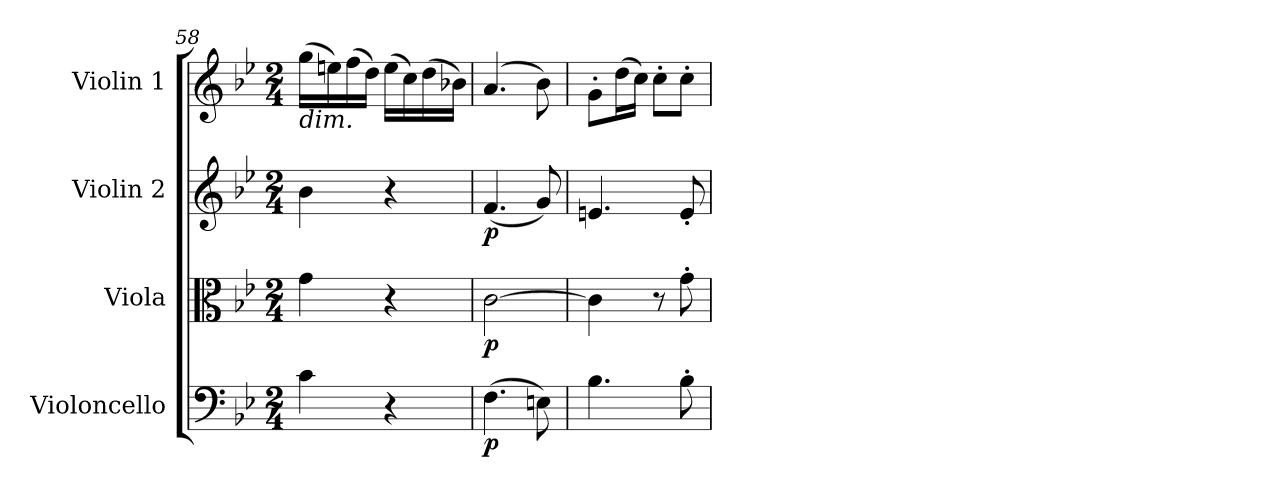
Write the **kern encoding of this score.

**kern	**dynam	**kern	**dynam	**kern	**dynam	**kern	**dynam
*part4	*part4	*part3	*part3	*part2	*part2	*part1	*part1
*staff4	*staff4	*staff3	*staff3	*staff2	*staff2	*staff1	*staff1
*I"Violoncello	*	*I"Viola	*	*I"Violin 2	*	*I"Violin 1	*
*I'Vc	*	*I'Vla	*	*I'Vln	*	*I'Vln	*
*clefF4	*	*clefC3	*	*clefG2	*	*clefG2	*
*k[b-e-]	*	*k[b-e-]	*	*k[b-e-]	*	*k[b-e-]	*
*M2/4	*	*M2/4	*	*M2/4	*	*M2/4	*
=58	=58	=58	=58	=58	=58	=58	=58
!	!	!	!	!	!	!LO:TX:b:i:t=dim.	!
4c\	.	4g\	.	4b-\	.	(16gg\LL	.
.	.	.	.	.	.	16een\)	.
.	.	.	.	.	.	(16ff\	.
.	.	.	.	.	.	16dd\JJ)	.
4r	.	4r	.	4r	.	(16ee\LL	.
.	.	.	.	.	.	16cc\)	.
.	.	.	.	.	.	(16dd\	.
.	.	.	.	.	.	16b-X\JJ)	.
=59	=59	=59	=59	=59	=59	=59	=59
!	!LO:DY:b	!	!LO:DY:b	!	!LO:DY:b	!	!LO:DY:b
!	!	!	!	!	!	!	!LO:DY:n=1:b
(4.F\	p	[2c\	p	(4.f/	p	(4.a/	p other-dynamics
8En\)	.	.	.	8g/)	.	8b-\)	.
=60	=60	=60	=60	=60	=60	=60	=60
4.B-\	.	4c\]	.	4.en/	.	8g'\L	.
.	.	.	.	.	.	(16dd\L	.
.	.	.	.	.	.	16cc\JJ)	.
.	.	8r	.	.	.	8cc'\L	.
8B-'\	.	8g'\	.	8e'/	.	8cc'\J	.
=	=	=	=	=	=	=	=
*-	*-	*-	*-	*-	*-	*-	*-
